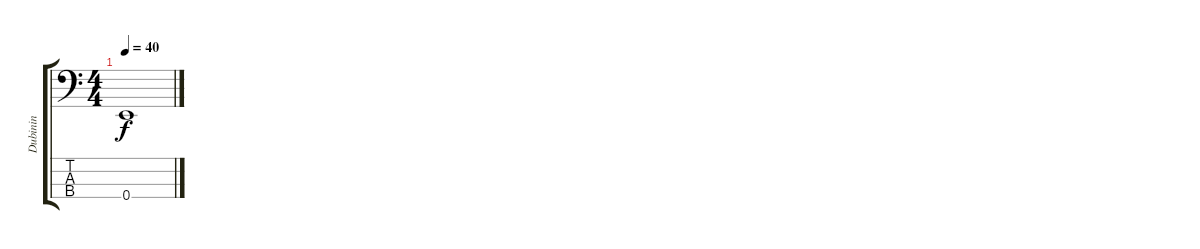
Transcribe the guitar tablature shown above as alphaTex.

\track ("Dubinin" "Dubinin") {instrument electricbassfinger}
\staff {score tabs}
\tuning (G2 D2 A1 E1) {hide}
\ts (4 4)
\tempo 40
\clef f4
\ks c
0.4.1{dy f}
